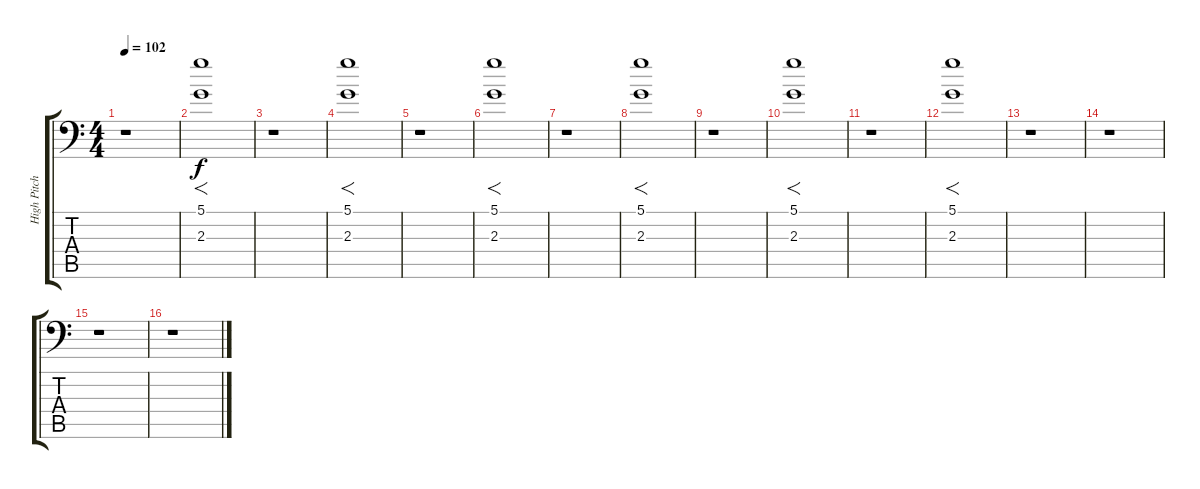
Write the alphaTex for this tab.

\track ("High Pitched Effects" "High Pitch") {instrument distortionguitar}
\staff {score tabs}
\tuning (D4 A3 F3 G2 D2 A1) {hide}
\ts (4 4)
\tempo 102
\clef f4
\ks c
r.1{dy f} |
(5.1 2.3).1{f} |
r.1 |
(5.1 2.3).1{f} |
r.1 |
(5.1 2.3).1{f} |
r.1 |
(5.1 2.3).1{f} |
r.1 |
(5.1 2.3).1{f} |
r.1 |
(5.1 2.3).1{f} |
r.1 |
r.1 |
r.1 |
r.1
